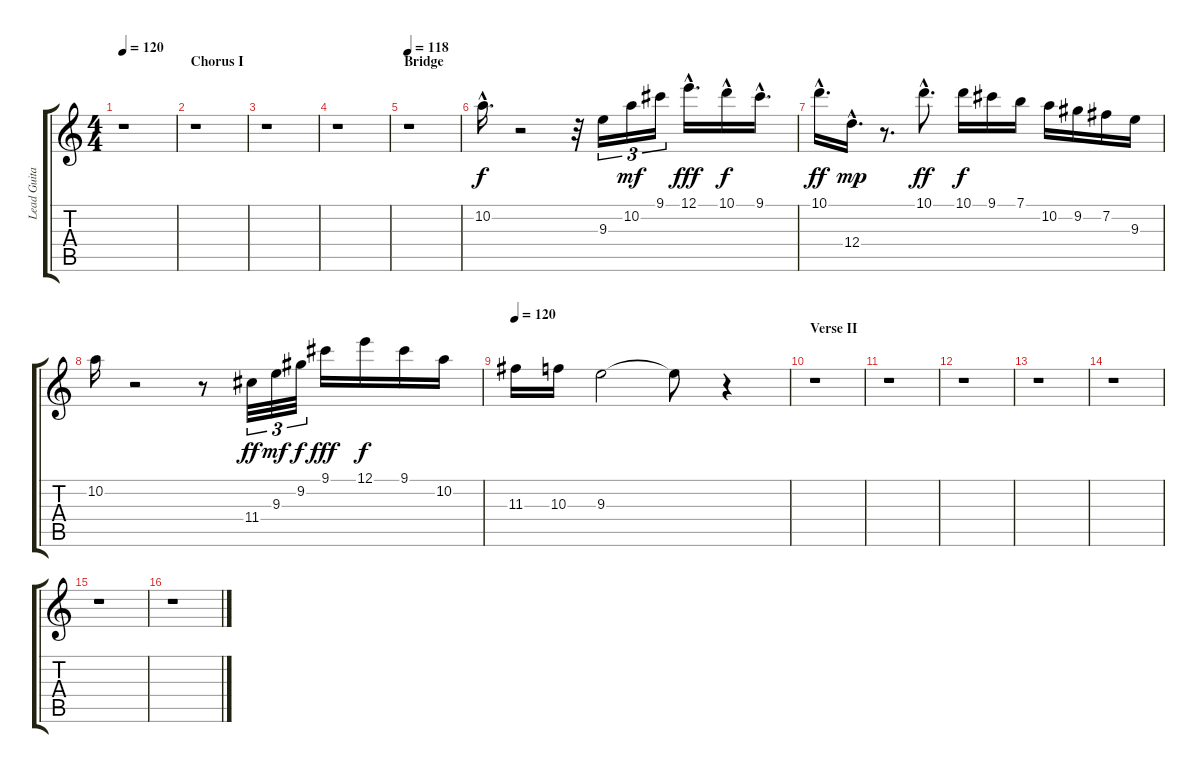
\track ("Lead Guitar" "Lead Guita") {instrument acousticguitarsteel}
\staff {score tabs}
\tuning (E4 B3 G3 D3 A2 E2) {hide}
\ts (4 4)
\tempo 120
\clef g2
\ks c
r.1{dy f} |
\section ("" "Chorus I")
r.1 |
r.1 |
r.1 |
\section ("" "Bridge")
\tempo 118
r.1 |
10.2{hac}.16{d} r.2 r.32 9.3.16{tu (3 2)} 10.2.16{tu (3 2) dy mf} 9.1.16{tu (3 2)} 12.1{hac}.16{d dy fff} 10.1{hac}.16{dy f} 9.1{hac}.16{d} |
10.1{hac}.16{d dy ff} 12.4{hac}.16{d dy mp} r.8{d} 10.1{hac}.8{d dy ff} 10.1.16{dy f} 9.1.16 7.1.16 10.2.16 9.2.16 7.2.16 9.3.16 |
10.2.16 r.2 r.8 11.4.32{tu (3 2) dy ff} 9.3.32{tu (3 2) dy mf} 9.2.32{tu (3 2) dy f} 9.1.16{dy fff} 12.1.16{dy f} 9.1.16 10.2.16 |
\tempo 120
11.3.16 10.3.16 9.3.2 9.3{t}.8 r.4 |
\section ("" "Verse II")
r.1 |
r.1 |
r.1 |
r.1 |
r.1 |
r.1 |
r.1
